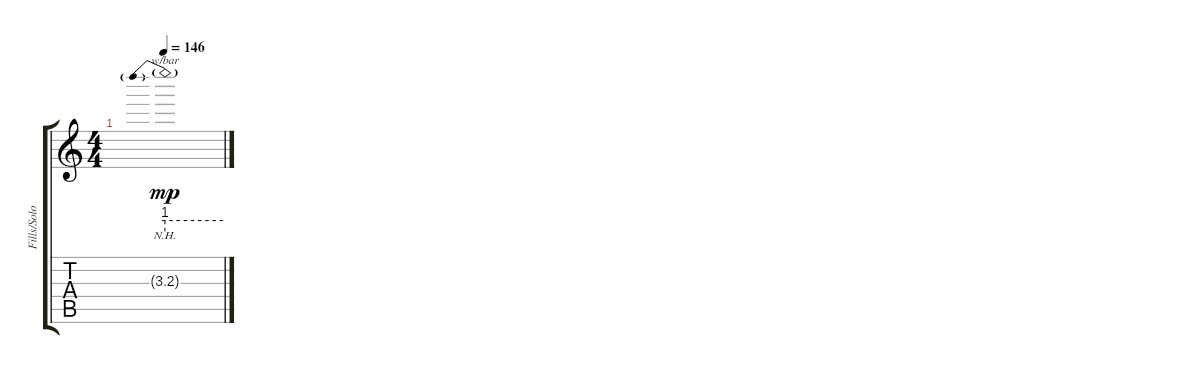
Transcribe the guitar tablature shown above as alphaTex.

\track ("Fills/Solo" "Fills/Solo") {instrument distortionguitar}
\staff {score tabs}
\tuning (E4 B3 G3 D3 A2 E2) {hide}
\ts (4 4)
\tempo 146
\clef g2
\ks c
3.3{nh g}.1{tbe (predive default 0 4 60 4) dy mp}
